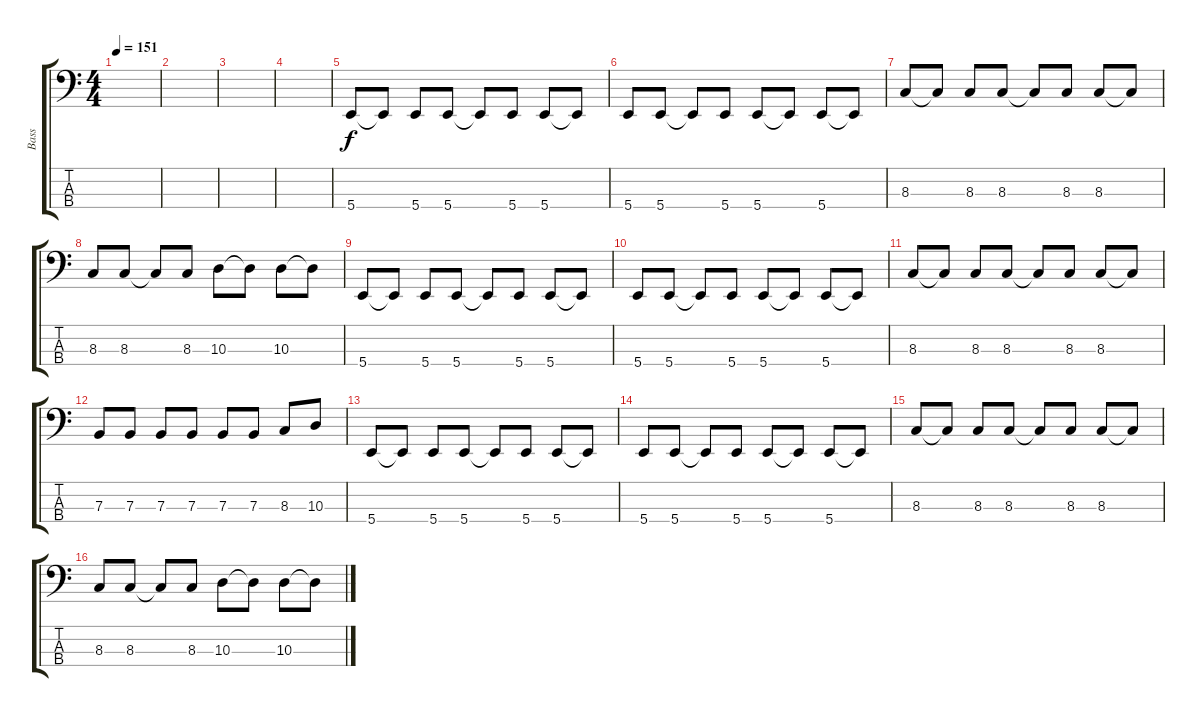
\track ("Bass" "Bass") {instrument electricbasspick}
\staff {score tabs}
\tuning (D2 A1 E1 B0) {hide}
\ts (4 4)
\tempo 151
\clef f4
\ks c
|
|
|
|
5.4.8 5.4{t}.8 5.4.8 5.4.8 5.4{t}.8 5.4.8 5.4.8 5.4{t}.8 |
5.4.8 5.4.8 5.4{t}.8 5.4.8 5.4.8 5.4{t}.8 5.4.8 5.4{t}.8 |
8.3.8 8.3{t}.8 8.3.8 8.3.8 8.3{t}.8 8.3.8 8.3.8 8.3{t}.8 |
8.3.8 8.3.8 8.3{t}.8 8.3.8 10.3.8 10.3{t}.8 10.3.8 10.3{t}.8 |
5.4.8 5.4{t}.8 5.4.8 5.4.8 5.4{t}.8 5.4.8 5.4.8 5.4{t}.8 |
5.4.8 5.4.8 5.4{t}.8 5.4.8 5.4.8 5.4{t}.8 5.4.8 5.4{t}.8 |
8.3.8 8.3{t}.8 8.3.8 8.3.8 8.3{t}.8 8.3.8 8.3.8 8.3{t}.8 |
7.3.8 7.3.8 7.3.8 7.3.8 7.3.8 7.3.8 8.3.8 10.3.8 |
5.4.8 5.4{t}.8 5.4.8 5.4.8 5.4{t}.8 5.4.8 5.4.8 5.4{t}.8 |
5.4.8 5.4.8 5.4{t}.8 5.4.8 5.4.8 5.4{t}.8 5.4.8 5.4{t}.8 |
8.3.8 8.3{t}.8 8.3.8 8.3.8 8.3{t}.8 8.3.8 8.3.8 8.3{t}.8 |
8.3.8 8.3.8 8.3{t}.8 8.3.8 10.3.8 10.3{t}.8 10.3.8 10.3{t}.8
